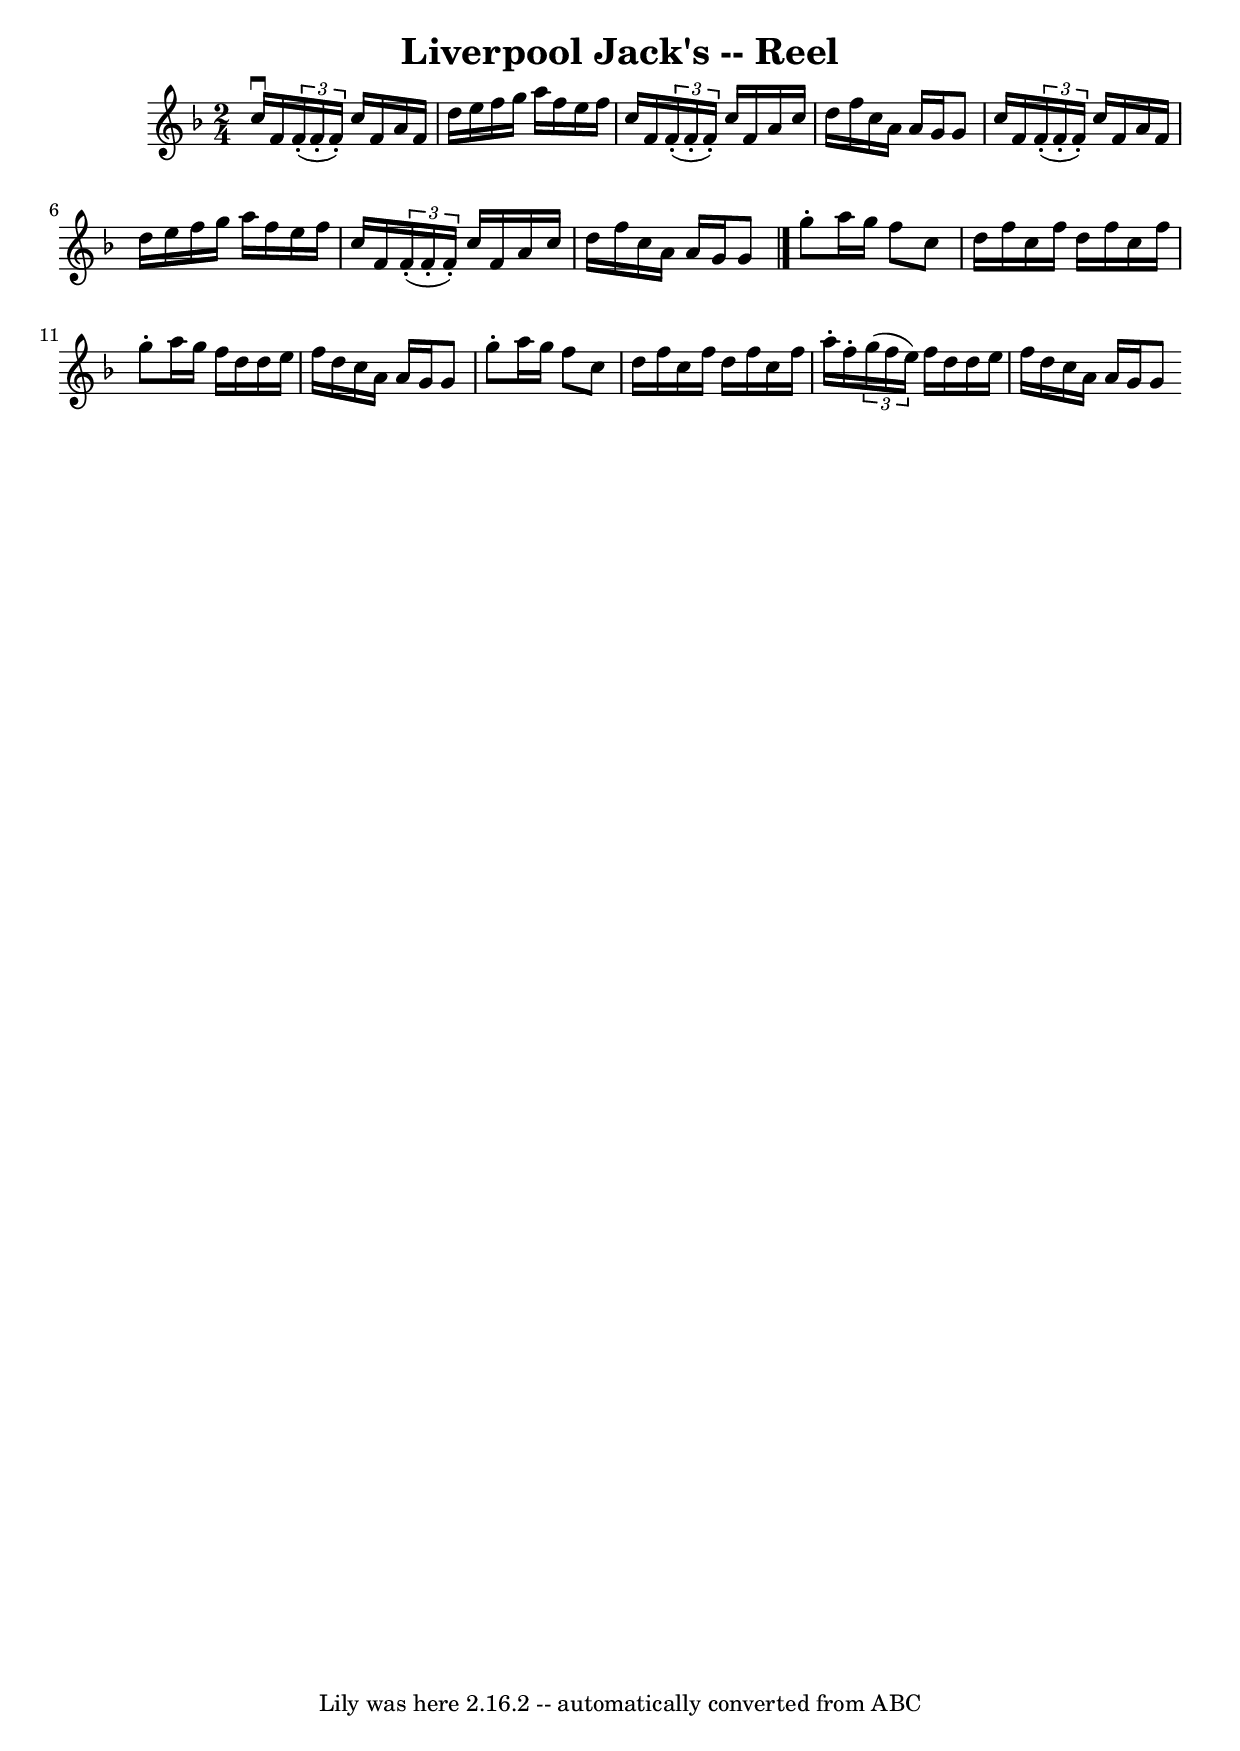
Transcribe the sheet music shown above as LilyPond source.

\version "2.16.2"
\include "Mammoth.ily"
\header {
  %% book = "Ryan's Mammoth Collection"
  crossRefNumber = "1"
  footnotes = "\\\\160"
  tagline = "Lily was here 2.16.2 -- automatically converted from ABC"
  title = "Liverpool Jack's -- Reel"

}
voicedefault =  {


  \time 2/4 
  \key f \major
  c''16^\downbow f'16    \times 2/3 { f'16 (-.    				      f'16-. f'16-.)  				 } c''16 f'16 a'16 f'16      |
  d''16 e''16 f''16 g''16 a''16 f''16 e''16 f''16     |
  c''16 
  f'16    \times 2/3 { f'16 (-. f'16-. f'16-.)  		 } c''16 f'16 a'16 c''16      |
  d''16 f''16 c''16 a'16 a'16 g'16 g'8     |
  c''16 f'16    \times 2/3 { f'16 (-. f'16-. f'16  			     -.)  			 } c''16 f'16 a'16 f'16      |
  d''16 e''16 f''16 g''16 a''16 f''16 e''16 f''16     |
  c''16 f'16    
  \times 2/3 { f'16 (-. f'16-. f'16-.)  	 } c''16 f'16 a'16 c''16      |
  d''16 f''16 c''16 a'16 a'16 g'16 g'8       \bar "|." g''8-. a''16 g''16 f''8 c''8     |
  d''16 f''16 c''16 f''16 d''16 f''16 c''16 f''16     |
  g''8-. a''16 g''16 f''16 d''16 d''16 e''16    |
  f''16 d''16 c''16 a'16 a'16 g'16 g'8     |
  g''8-. a''16 g''16 f''8 c''8     |
  d''16 f''16 c''16 f''16 d''16 f''16 c''16 f''16     |
  a''16-. f''16-.   \times 2/3 {      g''16 (f''16 e''16) } f''16 d''16 d''16 e''16      |
  f''16 d''16 c''16 a'16 a'16 g'16 g'8    \bar " |."   

}

\score{
  <<

    \context Staff="default"
    {
      \voicedefault 
      
 }

  >>
  \layout {
    
 }
  \midi {
 }

}
